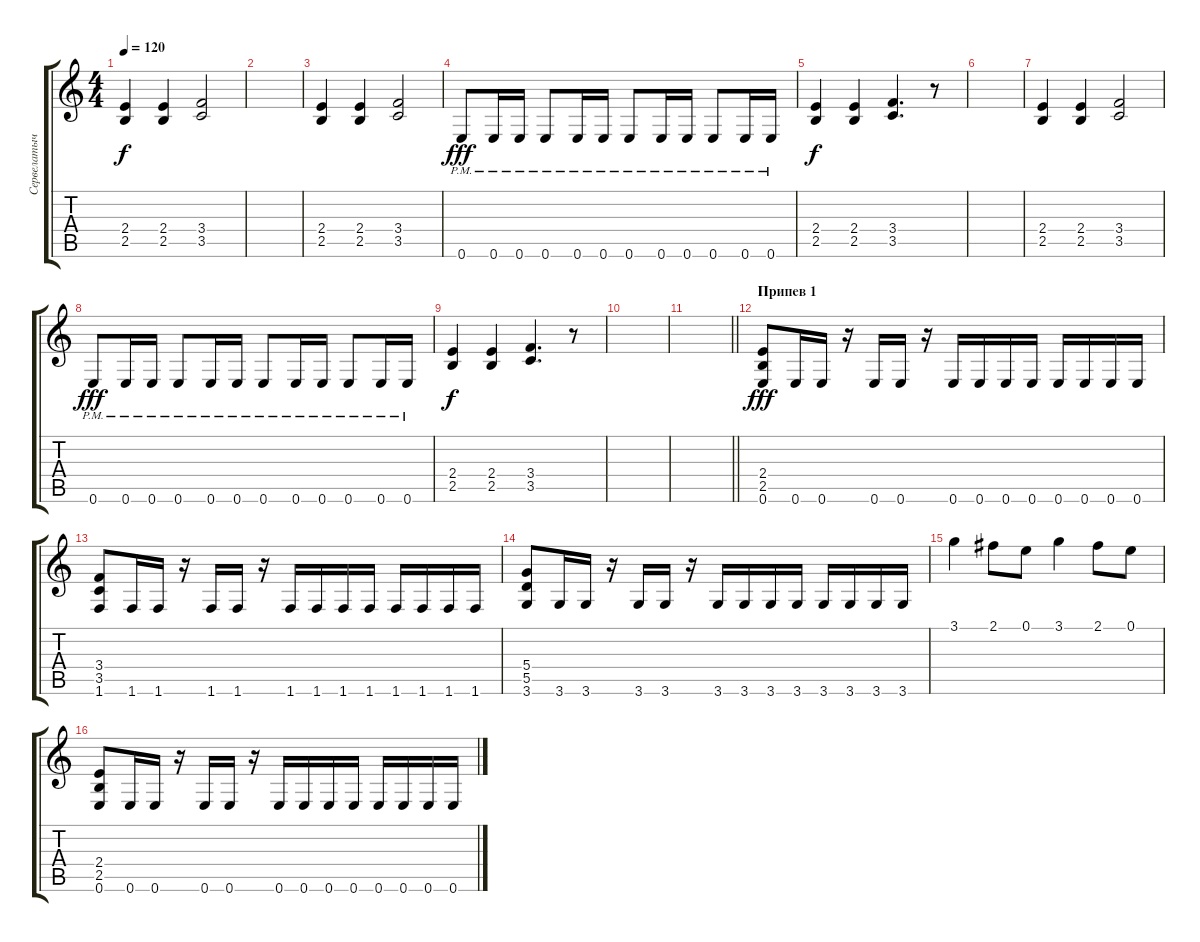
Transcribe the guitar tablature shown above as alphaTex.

\track ("Сервелатыч" "Сервелатыч") {instrument distortionguitar}
\staff {score tabs}
\tuning (E4 B3 G3 D3 A2 E2) {hide}
\ts (4 4)
\tempo 120
\clef g2
\ks c
(2.4 2.5).4{dy f} (2.4 2.5).4 (3.4 3.5).2 |
|
(2.4 2.5).4 (2.4 2.5).4 (3.4 3.5).2 |
0.6{pm}.8{dy fff} 0.6{pm}.16 0.6{pm}.16 0.6{pm}.8 0.6{pm}.16 0.6{pm}.16 0.6{pm}.8 0.6{pm}.16 0.6{pm}.16 0.6{pm}.8 0.6{pm}.16 0.6{pm}.16 |
(2.4 2.5).4{dy f} (2.4 2.5).4 (3.4 3.5).4{d} r.8 |
|
(2.4 2.5).4 (2.4 2.5).4 (3.4 3.5).2 |
0.6{pm}.8{dy fff} 0.6{pm}.16 0.6{pm}.16 0.6{pm}.8 0.6{pm}.16 0.6{pm}.16 0.6{pm}.8 0.6{pm}.16 0.6{pm}.16 0.6{pm}.8 0.6{pm}.16 0.6{pm}.16 |
(2.4 2.5).4{dy f} (2.4 2.5).4 (3.4 3.5).4{d} r.8 |
|
\barLineRight lightlight
|
\section ("" "Припев 1")
(2.4 2.5 0.6).8{dy fff} 0.6.16 0.6.16 r.16 0.6.16 0.6.16 r.16 0.6.16 0.6.16 0.6.16 0.6.16 0.6.16 0.6.16 0.6.16 0.6.16 |
(3.4 3.5 1.6).8 1.6.16 1.6.16 r.16 1.6.16 1.6.16 r.16 1.6.16 1.6.16 1.6.16 1.6.16 1.6.16 1.6.16 1.6.16 1.6.16 |
(5.4 5.5 3.6).8 3.6.16 3.6.16 r.16 3.6.16 3.6.16 r.16 3.6.16 3.6.16 3.6.16 3.6.16 3.6.16 3.6.16 3.6.16 3.6.16 |
3.1.4 2.1.8 0.1.8 3.1.4 2.1.8 0.1.8 |
(2.4 2.5 0.6).8 0.6.16 0.6.16 r.16 0.6.16 0.6.16 r.16 0.6.16 0.6.16 0.6.16 0.6.16 0.6.16 0.6.16 0.6.16 0.6.16
